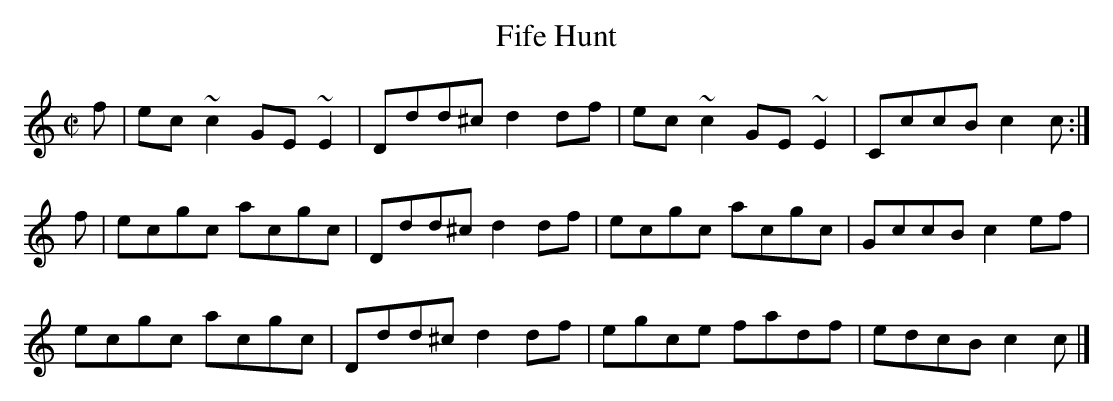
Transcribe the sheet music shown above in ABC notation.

X:1
T:Fife Hunt
M:C|
L:1/8
K:C
f | ec ~c2 GE ~E2 | Ddd^c d2df | ec~c2 GE~E2 | CccB c2c :|
f | ecgc acgc | Ddd^c d2df | ecgc acgc | GccB c2ef |
ecgc acgc |Ddd^c d2df | egce fadf | edcB c2c |]
